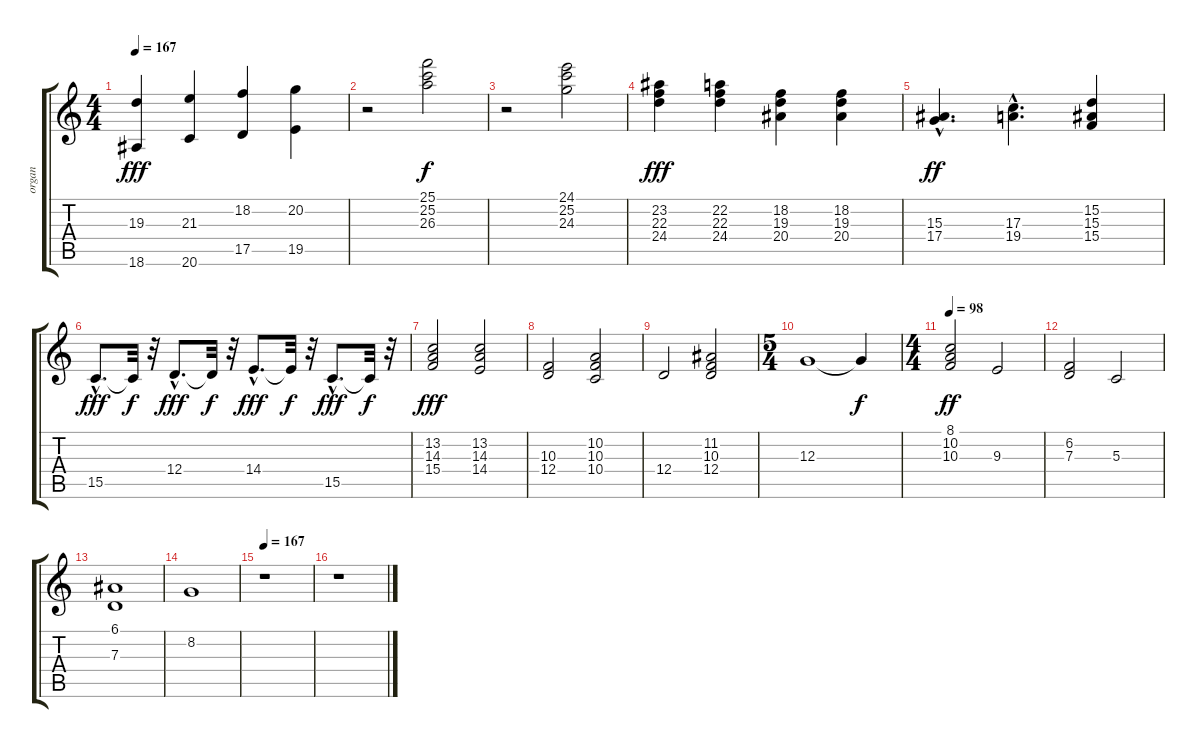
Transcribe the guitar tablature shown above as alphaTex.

\track ("organ" "organ") {instrument percussiveorgan}
\staff {score tabs}
\tuning (E4 B3 G3 D3 A2 E2) {hide}
\ts (4 4)
\tempo 167
\clef g2
\ks c
(19.3 18.6).4{dy fff} (21.3 20.6).4 (18.2 17.5).4 (20.2 19.5).4 |
r.2 (25.1 25.2 26.3).2{dy f} |
r.2 (24.1 25.2 24.3).2 |
(23.2 22.3 24.4).4{dy fff} (22.2 22.3 24.4).4 (18.2 19.3 20.4).4 (18.2 19.3 20.4).4 |
(15.3{hac} 17.4{hac}).4{d dy ff} (17.3{hac} 19.4{hac}).4{d} (15.2 15.3 15.4).4 |
15.5{hac}.8{d dy fff} 15.5{t}.32{dy f} r.32 12.4{hac}.8{d dy fff} 12.4{t}.32{dy f} r.32 14.4{hac}.8{d dy fff} 14.4{t}.32{dy f} r.32 15.5{hac}.8{d dy fff} 15.5{t}.32{dy f} r.32 |
(13.2 14.3 15.4).2{dy fff} (13.2 14.3 14.4).2 |
(10.3 12.4).2 (10.2 10.3 10.4).2 |
12.4.2 (11.2 10.3 12.4).2 |
\ts (5 4)
12.3.1 12.3{t}.4{dy f} |
\ts (4 4)
\tempo 98
(8.1 10.2 10.3).2{dy ff} 9.3.2 |
(6.2 7.3).2 5.3.2 |
(6.1 7.3).1 |
8.2.1 |
\tempo 167
r.1 |
r.1
